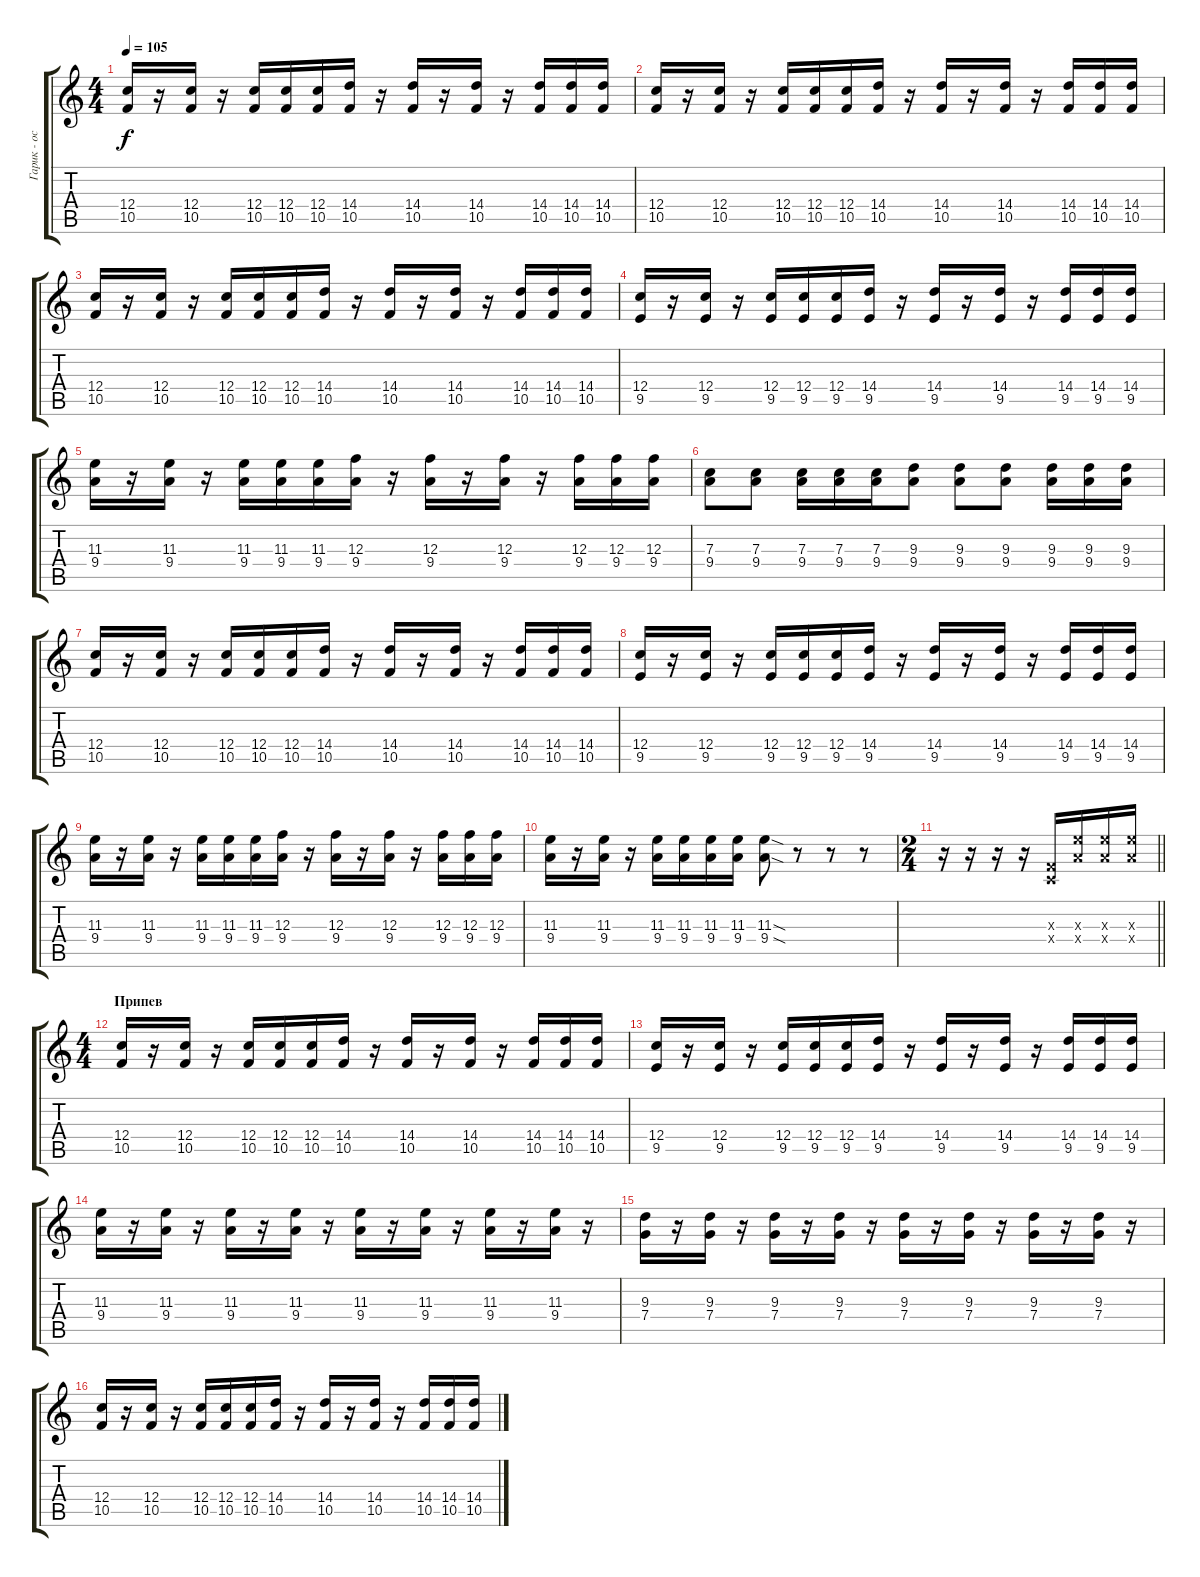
\track ("Гарик - основная гитара" "Гарик - ос") {instrument overdrivenguitar}
\staff {score tabs}
\tuning (D4 A3 F3 C3 G2 C2) {hide}
\ts (4 4)
\tempo 105
\clef g2
\ks c
(12.4 10.5).16{dy f} r.16 (12.4 10.5).16 r.16 (12.4 10.5).16 (12.4 10.5).16 (12.4 10.5).16 (14.4 10.5).16 r.16 (14.4 10.5).16 r.16 (14.4 10.5).16 r.16 (14.4 10.5).16 (14.4 10.5).16 (14.4 10.5).16 |
(12.4 10.5).16 r.16 (12.4 10.5).16 r.16 (12.4 10.5).16 (12.4 10.5).16 (12.4 10.5).16 (14.4 10.5).16 r.16 (14.4 10.5).16 r.16 (14.4 10.5).16 r.16 (14.4 10.5).16 (14.4 10.5).16 (14.4 10.5).16 |
(12.4 10.5).16 r.16 (12.4 10.5).16 r.16 (12.4 10.5).16 (12.4 10.5).16 (12.4 10.5).16 (14.4 10.5).16 r.16 (14.4 10.5).16 r.16 (14.4 10.5).16 r.16 (14.4 10.5).16 (14.4 10.5).16 (14.4 10.5).16 |
(12.4 9.5).16 r.16 (12.4 9.5).16 r.16 (12.4 9.5).16 (12.4 9.5).16 (12.4 9.5).16 (14.4 9.5).16 r.16 (14.4 9.5).16 r.16 (14.4 9.5).16 r.16 (14.4 9.5).16 (14.4 9.5).16 (14.4 9.5).16 |
(11.3 9.4).16 r.16 (11.3 9.4).16 r.16 (11.3 9.4).16 (11.3 9.4).16 (11.3 9.4).16 (12.3 9.4).16 r.16 (12.3 9.4).16 r.16 (12.3 9.4).16 r.16 (12.3 9.4).16 (12.3 9.4).16 (12.3 9.4).16 |
(7.3 9.4).8 (7.3 9.4).8 (7.3 9.4).16 (7.3 9.4).16 (7.3 9.4).16 (9.3 9.4).8 (9.3 9.4).8 (9.3 9.4).8 (9.3 9.4).16 (9.3 9.4).16 (9.3 9.4).16 |
(12.4 10.5).16 r.16 (12.4 10.5).16 r.16 (12.4 10.5).16 (12.4 10.5).16 (12.4 10.5).16 (14.4 10.5).16 r.16 (14.4 10.5).16 r.16 (14.4 10.5).16 r.16 (14.4 10.5).16 (14.4 10.5).16 (14.4 10.5).16 |
(12.4 9.5).16 r.16 (12.4 9.5).16 r.16 (12.4 9.5).16 (12.4 9.5).16 (12.4 9.5).16 (14.4 9.5).16 r.16 (14.4 9.5).16 r.16 (14.4 9.5).16 r.16 (14.4 9.5).16 (14.4 9.5).16 (14.4 9.5).16 |
(11.3 9.4).16 r.16 (11.3 9.4).16 r.16 (11.3 9.4).16 (11.3 9.4).16 (11.3 9.4).16 (12.3 9.4).16 r.16 (12.3 9.4).16 r.16 (12.3 9.4).16 r.16 (12.3 9.4).16 (12.3 9.4).16 (12.3 9.4).16 |
(11.3 9.4).16 r.16 (11.3 9.4).16 r.16 (11.3 9.4).16 (11.3 9.4).16 (11.3 9.4).16 (11.3 9.4).16 (11.3{sod} 9.4{sod}).8 r.8 r.8 r.8 |
\ts (2 4)
\barLineRight lightlight
r.16 r.16 r.16 r.16 (0.3{x} 0.4{x}).16 (11.3{x} 9.4{x}).16 (11.3{x} 9.4{x}).16 (11.3{x} 9.4{x}).16 |
\ts (4 4)
\section ("" "Припев")
(12.4 10.5).16 r.16 (12.4 10.5).16 r.16 (12.4 10.5).16 (12.4 10.5).16 (12.4 10.5).16 (14.4 10.5).16 r.16 (14.4 10.5).16 r.16 (14.4 10.5).16 r.16 (14.4 10.5).16 (14.4 10.5).16 (14.4 10.5).16 |
(12.4 9.5).16 r.16 (12.4 9.5).16 r.16 (12.4 9.5).16 (12.4 9.5).16 (12.4 9.5).16 (14.4 9.5).16 r.16 (14.4 9.5).16 r.16 (14.4 9.5).16 r.16 (14.4 9.5).16 (14.4 9.5).16 (14.4 9.5).16 |
(11.3 9.4).16 r.16 (11.3 9.4).16 r.16 (11.3 9.4).16 r.16 (11.3 9.4).16 r.16 (11.3 9.4).16 r.16 (11.3 9.4).16 r.16 (11.3 9.4).16 r.16 (11.3 9.4).16 r.16 |
(9.3 7.4).16 r.16 (9.3 7.4).16 r.16 (9.3 7.4).16 r.16 (9.3 7.4).16 r.16 (9.3 7.4).16 r.16 (9.3 7.4).16 r.16 (9.3 7.4).16 r.16 (9.3 7.4).16 r.16 |
(12.4 10.5).16 r.16 (12.4 10.5).16 r.16 (12.4 10.5).16 (12.4 10.5).16 (12.4 10.5).16 (14.4 10.5).16 r.16 (14.4 10.5).16 r.16 (14.4 10.5).16 r.16 (14.4 10.5).16 (14.4 10.5).16 (14.4 10.5).16
